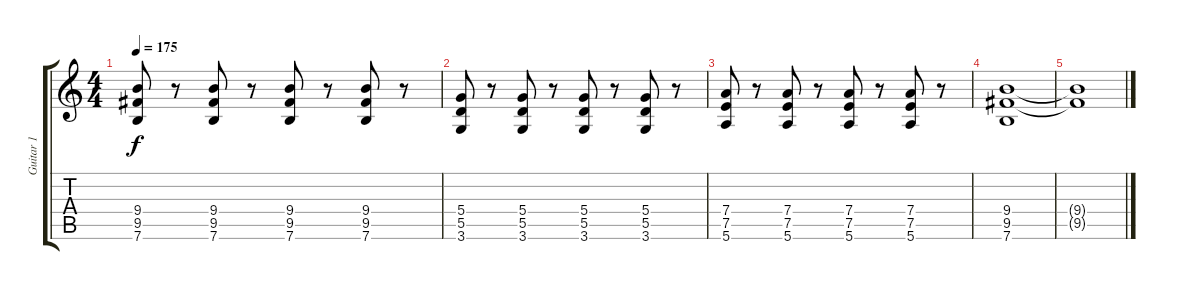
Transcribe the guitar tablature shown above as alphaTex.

\track ("Guitar 1" "Guitar 1") {instrument distortionguitar}
\staff {score tabs}
\tuning (E4 B3 G3 D3 A2 E2) {hide}
\ts (4 4)
\tempo 175
\clef g2
\ks c
(9.4 9.5 7.6).8{dy f} r.8 (9.4 9.5 7.6).8 r.8 (9.4 9.5 7.6).8 r.8 (9.4 9.5 7.6).8 r.8 |
(5.4 5.5 3.6).8 r.8 (5.4 5.5 3.6).8 r.8 (5.4 5.5 3.6).8 r.8 (5.4 5.5 3.6).8 r.8 |
(7.4 7.5 5.6).8 r.8 (7.4 7.5 5.6).8 r.8 (7.4 7.5 5.6).8 r.8 (7.4 7.5 5.6).8 r.8 |
(9.4 9.5 7.6).1 |
(9.4{t} 9.5{t}).1
